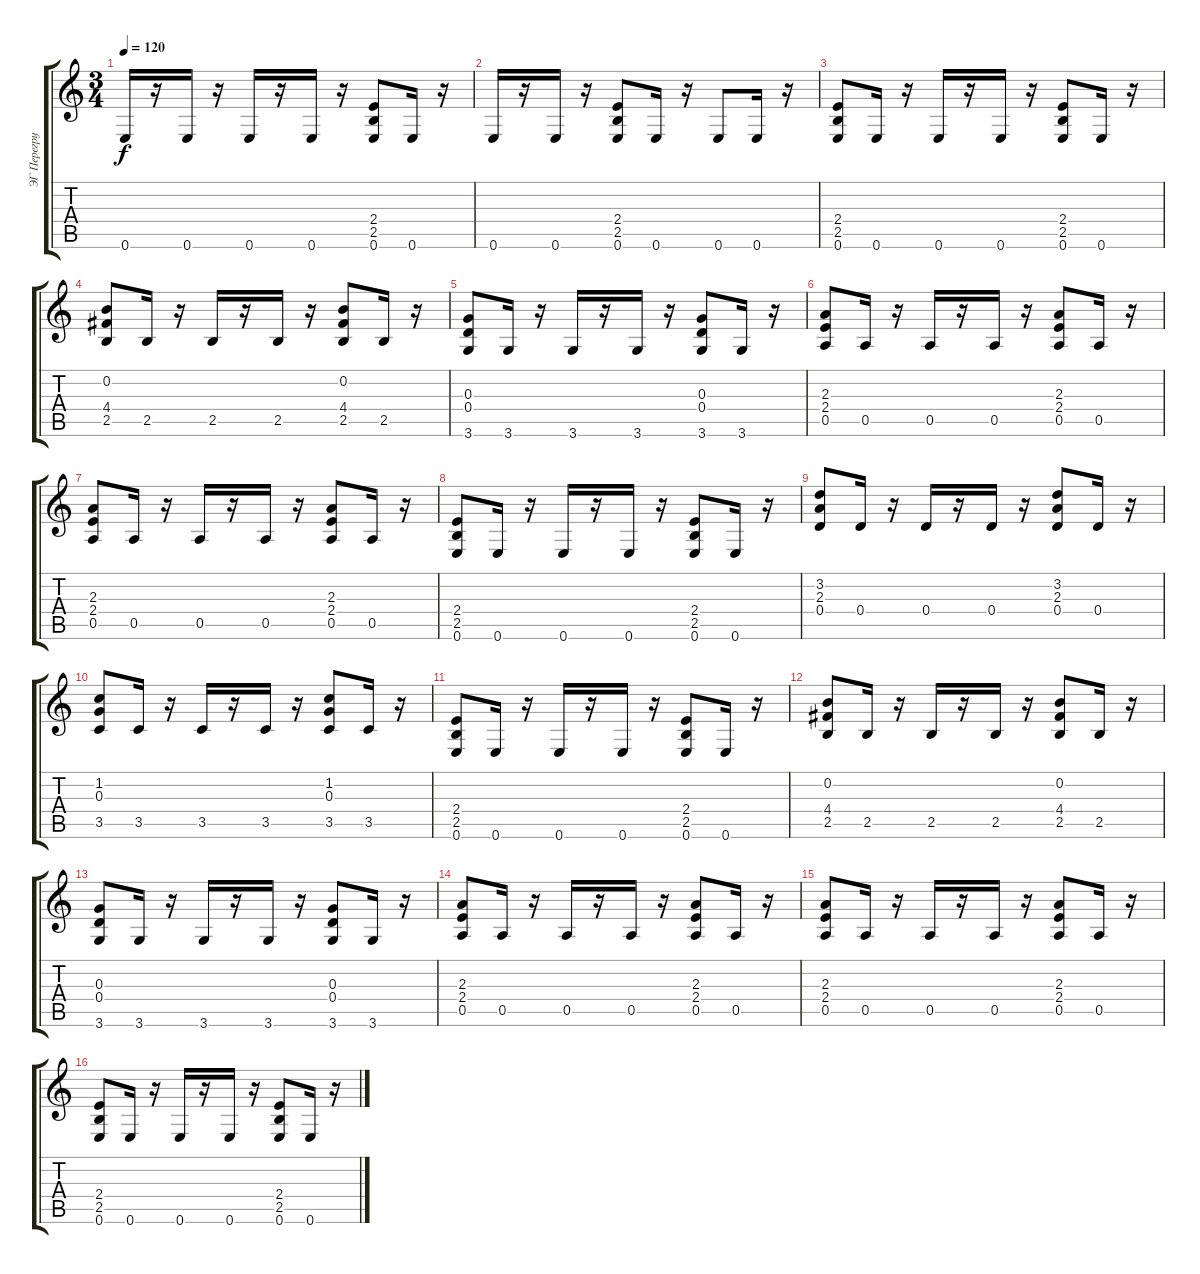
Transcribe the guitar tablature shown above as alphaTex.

\track ("ЭГ Перегруженная" "ЭГ Перегру") {instrument distortionguitar}
\staff {score tabs}
\tuning (E4 B3 G3 D3 A2 E2) {hide}
\ts (3 4)
\tempo 120
\clef g2
\ks c
0.6.16{dy f} r.16 0.6.16 r.16 0.6.16 r.16 0.6.16 r.16 (2.4 2.5 0.6).8 0.6.16 r.16 |
0.6.16 r.16 0.6.16 r.16 (2.4 2.5 0.6).8 0.6.16 r.16 0.6.8 0.6.16 r.16 |
(2.4 2.5 0.6).8 0.6.16 r.16 0.6.16 r.16 0.6.16 r.16 (2.4 2.5 0.6).8 0.6.16 r.16 |
(0.2 4.4 2.5).8 2.5.16 r.16 2.5.16 r.16 2.5.16 r.16 (0.2 4.4 2.5).8 2.5.16 r.16 |
(0.3 0.4 3.6).8 3.6.16 r.16 3.6.16 r.16 3.6.16 r.16 (0.3 0.4 3.6).8 3.6.16 r.16 |
(2.3 2.4 0.5).8 0.5.16 r.16 0.5.16 r.16 0.5.16 r.16 (2.3 2.4 0.5).8 0.5.16 r.16 |
(2.3 2.4 0.5).8 0.5.16 r.16 0.5.16 r.16 0.5.16 r.16 (2.3 2.4 0.5).8 0.5.16 r.16 |
(2.4 2.5 0.6).8 0.6.16 r.16 0.6.16 r.16 0.6.16 r.16 (2.4 2.5 0.6).8 0.6.16 r.16 |
(3.2 2.3 0.4).8 0.4.16 r.16 0.4.16 r.16 0.4.16 r.16 (3.2 2.3 0.4).8 0.4.16 r.16 |
(1.2 0.3 3.5).8 3.5.16 r.16 3.5.16 r.16 3.5.16 r.16 (1.2 0.3 3.5).8 3.5.16 r.16 |
(2.4 2.5 0.6).8 0.6.16 r.16 0.6.16 r.16 0.6.16 r.16 (2.4 2.5 0.6).8 0.6.16 r.16 |
(0.2 4.4 2.5).8 2.5.16 r.16 2.5.16 r.16 2.5.16 r.16 (0.2 4.4 2.5).8 2.5.16 r.16 |
(0.3 0.4 3.6).8 3.6.16 r.16 3.6.16 r.16 3.6.16 r.16 (0.3 0.4 3.6).8 3.6.16 r.16 |
(2.3 2.4 0.5).8 0.5.16 r.16 0.5.16 r.16 0.5.16 r.16 (2.3 2.4 0.5).8 0.5.16 r.16 |
(2.3 2.4 0.5).8 0.5.16 r.16 0.5.16 r.16 0.5.16 r.16 (2.3 2.4 0.5).8 0.5.16 r.16 |
(2.4 2.5 0.6).8 0.6.16 r.16 0.6.16 r.16 0.6.16 r.16 (2.4 2.5 0.6).8 0.6.16 r.16
